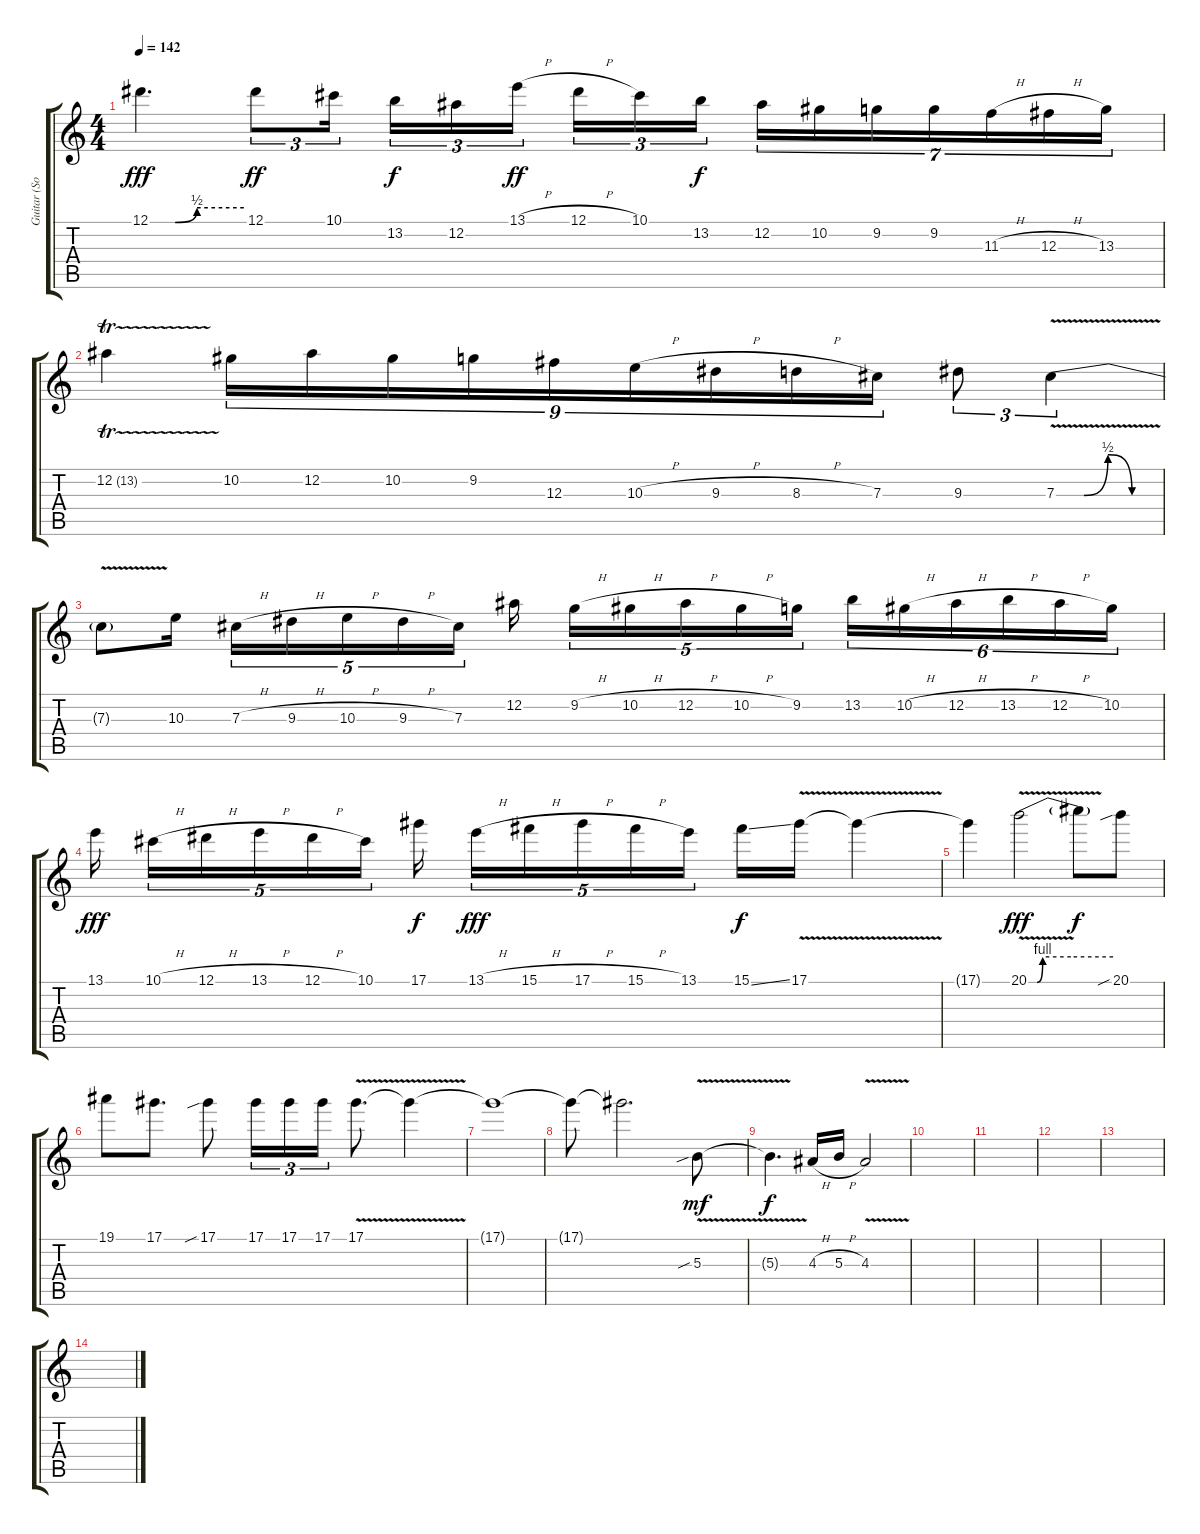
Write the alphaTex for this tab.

\track ("Guitar (Solo)" "Guitar (So") {instrument overdrivenguitar}
\staff {score tabs}
\tuning (Eb4 Bb3 Gb3 Db3 Ab2 Eb2) {hide}
\ts (4 4)
\tempo 142
\clef g2
\ks c
12.1{be (custom 0 0 16 0 30 2 60 2)}.4{d dy fff} 12.1.8{tu (3 2) dy ff} 10.1.16{tu (3 2)} 13.2.16{tu (3 2) dy f} 12.2.16{tu (3 2)} 13.1{h}.16{tu (3 2) dy ff} 12.1{h}.16{tu (3 2)} 10.1.16{tu (3 2)} 13.2.16{tu (3 2) dy f} 12.2.16{tu (7 4)} 10.2.16{tu (7 4)} 9.2.16{tu (7 4)} 9.2.16{tu (7 4)} 11.3{h}.16{tu (7 4)} 12.3{h}.16{tu (7 4)} 13.3.16{tu (7 4)} |
12.2{tr (13 32)}.4 10.2.16{tu (9 8)} 12.2.16{tu (9 8)} 10.2.16{tu (9 8)} 9.2.16{tu (9 8)} 12.3.16{tu (9 8)} 10.3{h}.16{tu (9 8)} 9.3{h}.16{tu (9 8)} 8.3{h}.16{tu (9 8)} 7.3.16{tu (9 8)} 9.3.8{tu (3 2)} 7.3{be (custom 0 0 16 0 30 2 44 0 60 0) v}.4{tu (3 2)} |
7.3{t}.8 10.3.16 7.3{h}.16{tu (5 4)} 9.3{h}.16{tu (5 4)} 10.3{h}.16{tu (5 4)} 9.3{h}.16{tu (5 4)} 7.3.16{tu (5 4)} 12.2.16 9.2{h}.16{tu (5 4)} 10.2{h}.16{tu (5 4)} 12.2{h}.16{tu (5 4)} 10.2{h}.16{tu (5 4)} 9.2.16{tu (5 4)} 13.2.16{tu (6 4)} 10.2{h}.16{tu (6 4)} 12.2{h}.16{tu (6 4)} 13.2{h}.16{tu (6 4)} 12.2{h}.16{tu (6 4)} 10.2.16{tu (6 4)} |
13.1.16{dy fff} 10.1{h}.16{tu (5 4)} 12.1{h}.16{tu (5 4)} 13.1{h}.16{tu (5 4)} 12.1{h}.16{tu (5 4)} 10.1.16{tu (5 4)} 17.1.16{dy f} 13.1{h}.16{tu (5 4) dy fff} 15.1{h}.16{tu (5 4)} 17.1{h}.16{tu (5 4)} 15.1{h}.16{tu (5 4)} 13.1.16{tu (5 4)} 15.1{ss}.16{dy f} 17.1{v}.16 17.1{t}.4 |
17.1{t}.4 20.1{be (custom 0 0 6 0 10 4 30 4 60 4) v}.2{dy fff} 20.1{t}.8{dy f} 20.1{sib}.8 |
\section ("" "")
19.1.8 17.1.8{d} 17.1{sib}.8 17.1.16{tu (3 2)} 17.1.16{tu (3 2)} 17.1.16{tu (3 2)} 17.1{v}.8{d} 17.1{t}.4 |
17.1{t}.1 |
17.1{t}.8 17.1{t}.2{d} 5.3{v sib}.8{dy mf} |
5.3{t}.4{d dy f} 4.3{h}.16 5.3{h}.16 4.3{v}.2 |
|
|
|
|
\section ("" "")
